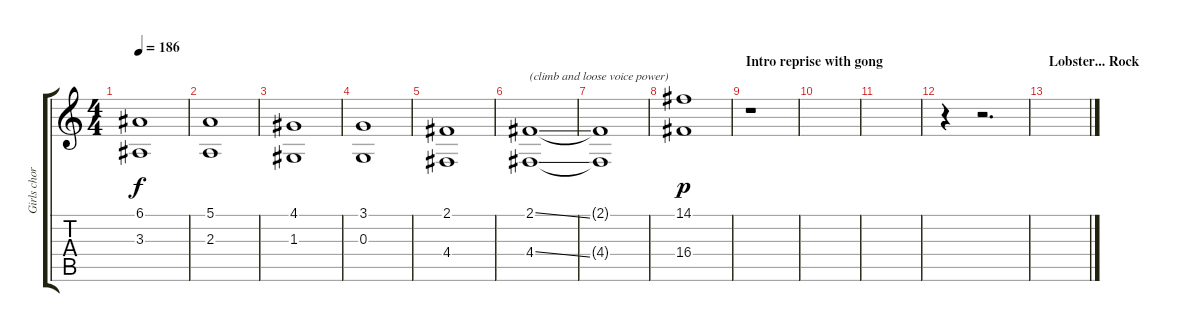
\track ("Girls chorus" "Girls chor") {instrument voiceoohs}
\staff {score tabs}
\tuning (E4 B3 G3 D3 A2 E2) {hide}
\ts (4 4)
\tempo 186
\clef g2
\ks c
(6.1 3.3).1{dy f} |
(5.1 2.3).1 |
(4.1 1.3).1 |
(3.1 0.3).1 |
(2.1 4.4).1 |
(2.1{ss} 4.4{ss}).1{txt "(climb and loose voice power)" volume 0} |
(2.1{t} 4.4{t}).1 |
(14.1 16.4).1{dy p} |
\section ("" "Intro reprise with gong")
r.1{volume 12} |
|
|
r.4{volume 13 instrument voiceoohs} r.2{d} |
\section ("" "Lobster... Rock")
